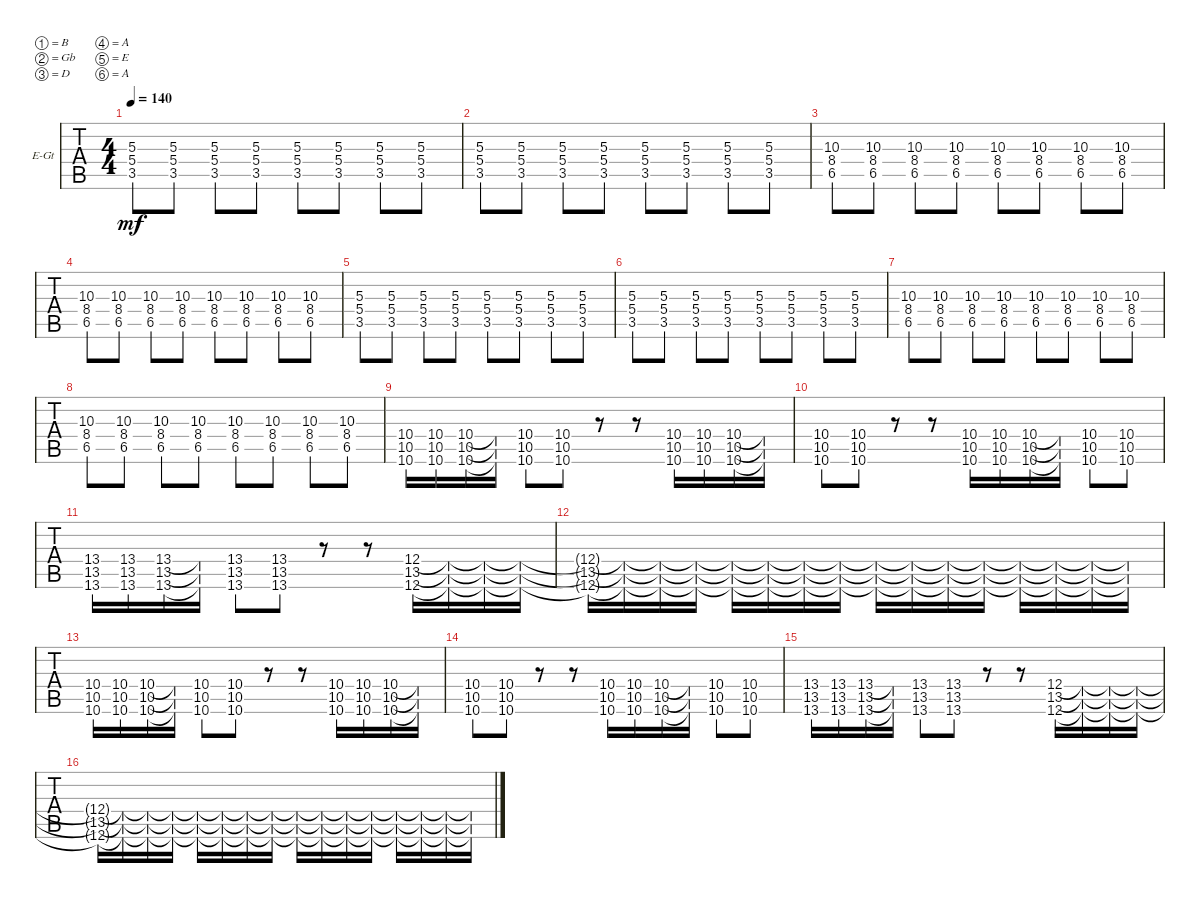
\bracketExtendMode groupsimilarinstruments
\firstSystemTrackNameOrientation horizontal
\otherSystemsTrackNameOrientation horizontal
\track ("Guitar 1" "E-Gt") {instrument distortionguitar}
\staff {tabs}
\tuning (B3 Gb3 D3 A2 E2 A1)
\ts (4 4)
\tempo 140
\clef g2
\ks c
(3.5 5.4 5.3).8{dy mf} (3.5 5.4 5.3).8 (3.5 5.4 5.3).8 (3.5 5.4 5.3).8 (3.5 5.4 5.3).8 (3.5 5.4 5.3).8 (3.5 5.4 5.3).8 (3.5 5.4 5.3).8 |
(3.5 5.4 5.3).8 (3.5 5.4 5.3).8 (3.5 5.4 5.3).8 (3.5 5.4 5.3).8 (3.5 5.4 5.3).8 (3.5 5.4 5.3).8 (3.5 5.4 5.3).8 (3.5 5.4 5.3).8 |
(6.5 8.4 10.3).8 (6.5 8.4 10.3).8 (6.5 8.4 10.3).8 (6.5 8.4 10.3).8 (6.5 8.4 10.3).8 (6.5 8.4 10.3).8 (6.5 8.4 10.3).8 (6.5 8.4 10.3).8 |
(6.5 8.4 10.3).8 (6.5 8.4 10.3).8 (6.5 8.4 10.3).8 (6.5 8.4 10.3).8 (6.5 8.4 10.3).8 (6.5 8.4 10.3).8 (6.5 8.4 10.3).8 (6.5 8.4 10.3).8 |
(3.5 5.4 5.3).8 (3.5 5.4 5.3).8 (3.5 5.4 5.3).8 (3.5 5.4 5.3).8 (3.5 5.4 5.3).8 (3.5 5.4 5.3).8 (3.5 5.4 5.3).8 (3.5 5.4 5.3).8 |
(3.5 5.4 5.3).8 (3.5 5.4 5.3).8 (3.5 5.4 5.3).8 (3.5 5.4 5.3).8 (3.5 5.4 5.3).8 (3.5 5.4 5.3).8 (3.5 5.4 5.3).8 (3.5 5.4 5.3).8 |
(6.5 8.4 10.3).8 (6.5 8.4 10.3).8 (6.5 8.4 10.3).8 (6.5 8.4 10.3).8 (6.5 8.4 10.3).8 (6.5 8.4 10.3).8 (6.5 8.4 10.3).8 (6.5 8.4 10.3).8 |
(6.5 8.4 10.3).8 (6.5 8.4 10.3).8 (6.5 8.4 10.3).8 (6.5 8.4 10.3).8 (6.5 8.4 10.3).8 (6.5 8.4 10.3).8 (6.5 8.4 10.3).8 (6.5 8.4 10.3).8 |
(10.5 10.4 10.6).16 (10.5 10.4 10.6).16 (10.5 10.4 10.6).16 (10.4{t} 10.5{t} 10.6{t}).16 (10.5 10.4 10.6).8 (10.5 10.4 10.6).8 r.8 r.8 (10.5 10.4 10.6).16 (10.5 10.4 10.6).16 (10.5 10.4 10.6).16 (10.4{t} 10.5{t} 10.6{t}).16 |
(10.5 10.4 10.6).8 (10.5 10.4 10.6).8 r.8 r.8 (10.5 10.4 10.6).16 (10.5 10.4 10.6).16 (10.5 10.4 10.6).16 (10.4{t} 10.5{t} 10.6{t}).16 (10.5 10.4 10.6).8 (10.5 10.4 10.6).8 |
(13.5 13.4 13.6).16 (13.5 13.4 13.6).16 (13.5 13.4 13.6).16 (13.4{t} 13.5{t} 13.6{t}).16 (13.5 13.4 13.6).8 (13.5 13.4 13.6).8 r.8 r.8 (13.5 12.4 12.6).16 (13.5{t} 12.4{t} 12.6{t}).16 (13.5{t} 12.4{t} 12.6{t}).16 (12.4{t} 13.5{t} 12.6{t}).16 |
(12.6{t} 13.5{t} 12.4{t}).16 (12.6{t} 13.5{t} 12.4{t}).16 (12.6{t} 13.5{t} 12.4{t}).16 (12.6{t} 13.5{t} 12.4{t}).16 (12.6{t} 13.5{t} 12.4{t}).16 (12.6{t} 13.5{t} 12.4{t}).16 (12.6{t} 13.5{t} 12.4{t}).16 (12.6{t} 13.5{t} 12.4{t}).16 (12.6{t} 13.5{t} 12.4{t}).16 (12.6{t} 13.5{t} 12.4{t}).16 (12.6{t} 13.5{t} 12.4{t}).16 (12.6{t} 13.5{t} 12.4{t}).16 (12.6{t} 13.5{t} 12.4{t}).16 (12.6{t} 13.5{t} 12.4{t}).16 (12.6{t} 13.5{t} 12.4{t}).16 (12.6{t} 13.5{t} 12.4{t}).16 |
(10.5 10.4 10.6).16 (10.5 10.4 10.6).16 (10.5 10.4 10.6).16 (10.4{t} 10.5{t} 10.6{t}).16 (10.5 10.4 10.6).8 (10.5 10.4 10.6).8 r.8 r.8 (10.5 10.4 10.6).16 (10.5 10.4 10.6).16 (10.5 10.4 10.6).16 (10.4{t} 10.5{t} 10.6{t}).16 |
(10.5 10.4 10.6).8 (10.5 10.4 10.6).8 r.8 r.8 (10.5 10.4 10.6).16 (10.5 10.4 10.6).16 (10.5 10.4 10.6).16 (10.4{t} 10.5{t} 10.6{t}).16 (10.5 10.4 10.6).8 (10.5 10.4 10.6).8 |
(13.5 13.4 13.6).16 (13.5 13.4 13.6).16 (13.5 13.4 13.6).16 (13.4{t} 13.5{t} 13.6{t}).16 (13.5 13.4 13.6).8 (13.5 13.4 13.6).8 r.8 r.8 (13.5 12.4 12.6).16 (13.5{t} 12.4{t} 12.6{t}).16 (13.5{t} 12.4{t} 12.6{t}).16 (12.4{t} 13.5{t} 12.6{t}).16 |
(12.6{t} 13.5{t} 12.4{t}).16 (12.6{t} 13.5{t} 12.4{t}).16 (12.6{t} 13.5{t} 12.4{t}).16 (12.6{t} 13.5{t} 12.4{t}).16 (12.6{t} 13.5{t} 12.4{t}).16 (12.6{t} 13.5{t} 12.4{t}).16 (12.6{t} 13.5{t} 12.4{t}).16 (12.6{t} 13.5{t} 12.4{t}).16 (12.6{t} 13.5{t} 12.4{t}).16 (12.6{t} 13.5{t} 12.4{t}).16 (12.6{t} 13.5{t} 12.4{t}).16 (12.6{t} 13.5{t} 12.4{t}).16 (12.6{t} 13.5{t} 12.4{t}).16 (12.6{t} 13.5{t} 12.4{t}).16 (12.6{t} 13.5{t} 12.4{t}).16 (12.6{t} 13.5{t} 12.4{t}).16
